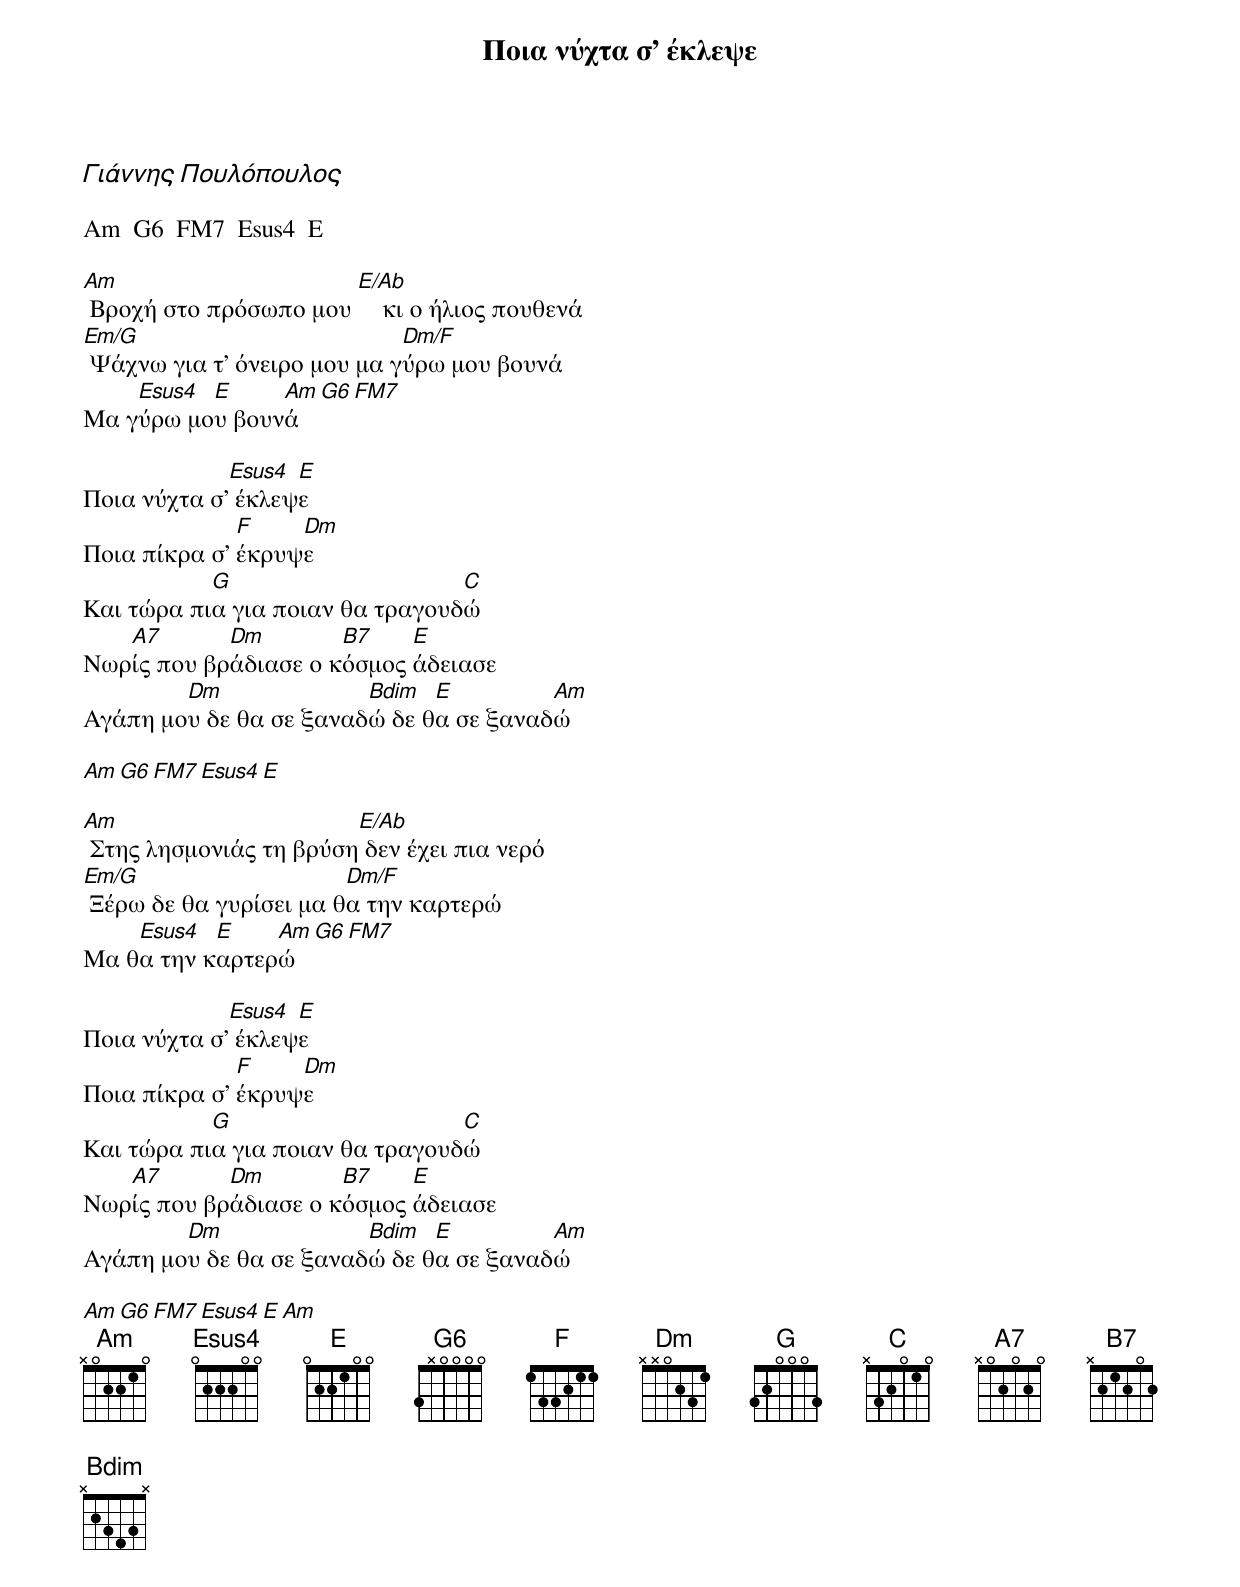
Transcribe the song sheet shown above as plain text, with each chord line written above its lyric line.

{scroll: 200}
{title: Ποια νύχτα σ’ έκλεψε}
{comment_italic: Γιάννης Πουλόπουλος}

Am  G6  FM7  Esus4  E

Am                     E/Ab
 Βροχή στο πρόσωπο μου     κι ο ήλιος πουθενά
Em/G                         Dm/F
 Ψάχνω για τ’ όνειρο μου μα γύρω μου βουνά
    Esus4 E     Am G6 FM7
Μα γύρω μου βουνά

             Esus4 E
Ποια νύχτα σ’ έκλεψε
              F    Dm
Ποια πίκρα σ’ έκρυψε
           G                     C
Και τώρα πια για ποιαν θα τραγουδώ
   A7       Dm        B7    E
Νωρίς που βράδιασε ο κόσμος άδειασε
        Dm              Bdim  E         Am
Αγάπη μου δε θα σε ξαναδώ δε θα σε ξαναδώ

Am  G6  FM7  Esus4  E

Am                      E/Ab
 Στης λησμονιάς τη βρύση δεν έχει πια νερό
Em/G                    Dm/F
 Ξέρω δε θα γυρίσει μα θα την καρτερώ
    Esus4  E    Am G6 FM7
Μα θα την καρτερώ

             Esus4 E
Ποια νύχτα σ’ έκλεψε
              F    Dm
Ποια πίκρα σ’ έκρυψε
           G                     C
Και τώρα πια για ποιαν θα τραγουδώ
   A7       Dm        B7    E
Νωρίς που βράδιασε ο κόσμος άδειασε
        Dm              Bdim  E         Am
Αγάπη μου δε θα σε ξαναδώ δε θα σε ξαναδώ

Am  G6  FM7  Esus4  E  Am
